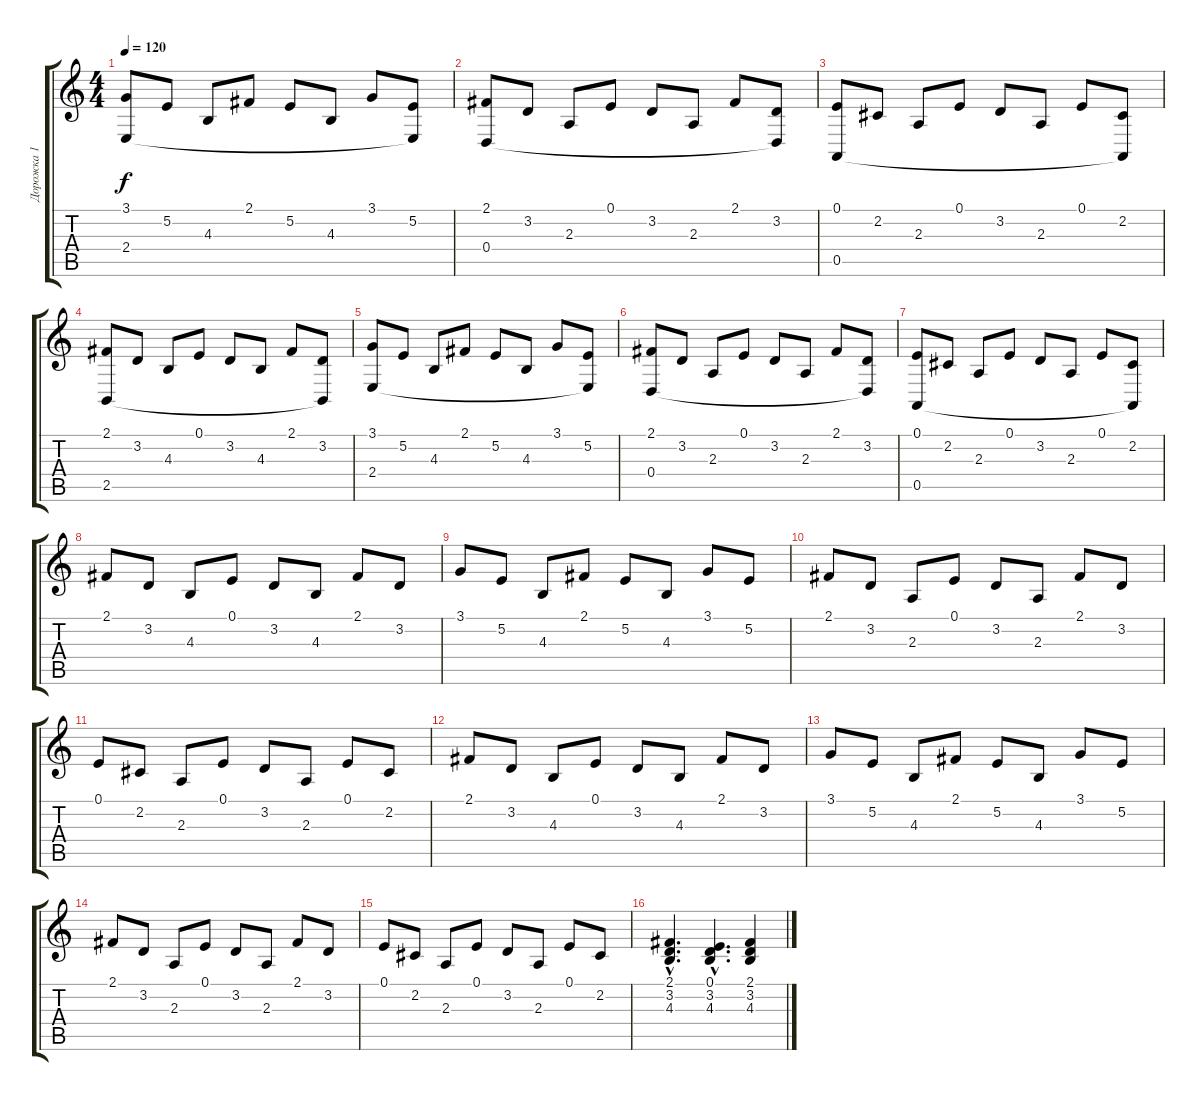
\track ("Дорожка 1" "Дорожка 1") {instrument brightacousticpiano}
\staff {score tabs}
\tuning (E4 B3 G3 D3 A2 E2) {hide}
\ts (4 4)
\tempo 120
\clef g2
\ks c
(3.1 2.4).8{dy f} 5.2.8 4.3.8 2.1.8 5.2.8 4.3.8 3.1.8 (5.2 2.4{t}).8 |
(2.1 0.4).8 3.2.8 2.3.8 0.1.8 3.2.8 2.3.8 2.1.8 (3.2 0.4{t}).8 |
(0.1 0.5).8 2.2.8 2.3.8 0.1.8 3.2.8 2.3.8 0.1.8 (2.2 0.5{t}).8 |
(2.1 2.5).8 3.2.8 4.3.8 0.1.8 3.2.8 4.3.8 2.1.8 (3.2 2.5{t}).8 |
(3.1 2.4).8 5.2.8 4.3.8 2.1.8 5.2.8 4.3.8 3.1.8 (5.2 2.4{t}).8 |
(2.1 0.4).8 3.2.8 2.3.8 0.1.8 3.2.8 2.3.8 2.1.8 (3.2 0.4{t}).8 |
(0.1 0.5).8 2.2.8 2.3.8 0.1.8 3.2.8 2.3.8 0.1.8 (2.2 0.5{t}).8 |
2.1.8 3.2.8 4.3.8 0.1.8 3.2.8 4.3.8 2.1.8 3.2.8 |
3.1.8 5.2.8 4.3.8 2.1.8 5.2.8 4.3.8 3.1.8 5.2.8 |
2.1.8 3.2.8 2.3.8 0.1.8 3.2.8 2.3.8 2.1.8 3.2.8 |
0.1.8 2.2.8 2.3.8 0.1.8 3.2.8 2.3.8 0.1.8 2.2.8 |
2.1.8 3.2.8 4.3.8 0.1.8 3.2.8 4.3.8 2.1.8 3.2.8 |
3.1.8 5.2.8 4.3.8 2.1.8 5.2.8 4.3.8 3.1.8 5.2.8 |
2.1.8 3.2.8 2.3.8 0.1.8 3.2.8 2.3.8 2.1.8 3.2.8 |
0.1.8 2.2.8 2.3.8 0.1.8 3.2.8 2.3.8 0.1.8 2.2.8 |
(2.1{hac} 3.2{hac} 4.3{hac}).4{d} (0.1{hac} 3.2{hac} 4.3{hac}).4{d} (2.1 3.2 4.3).4
